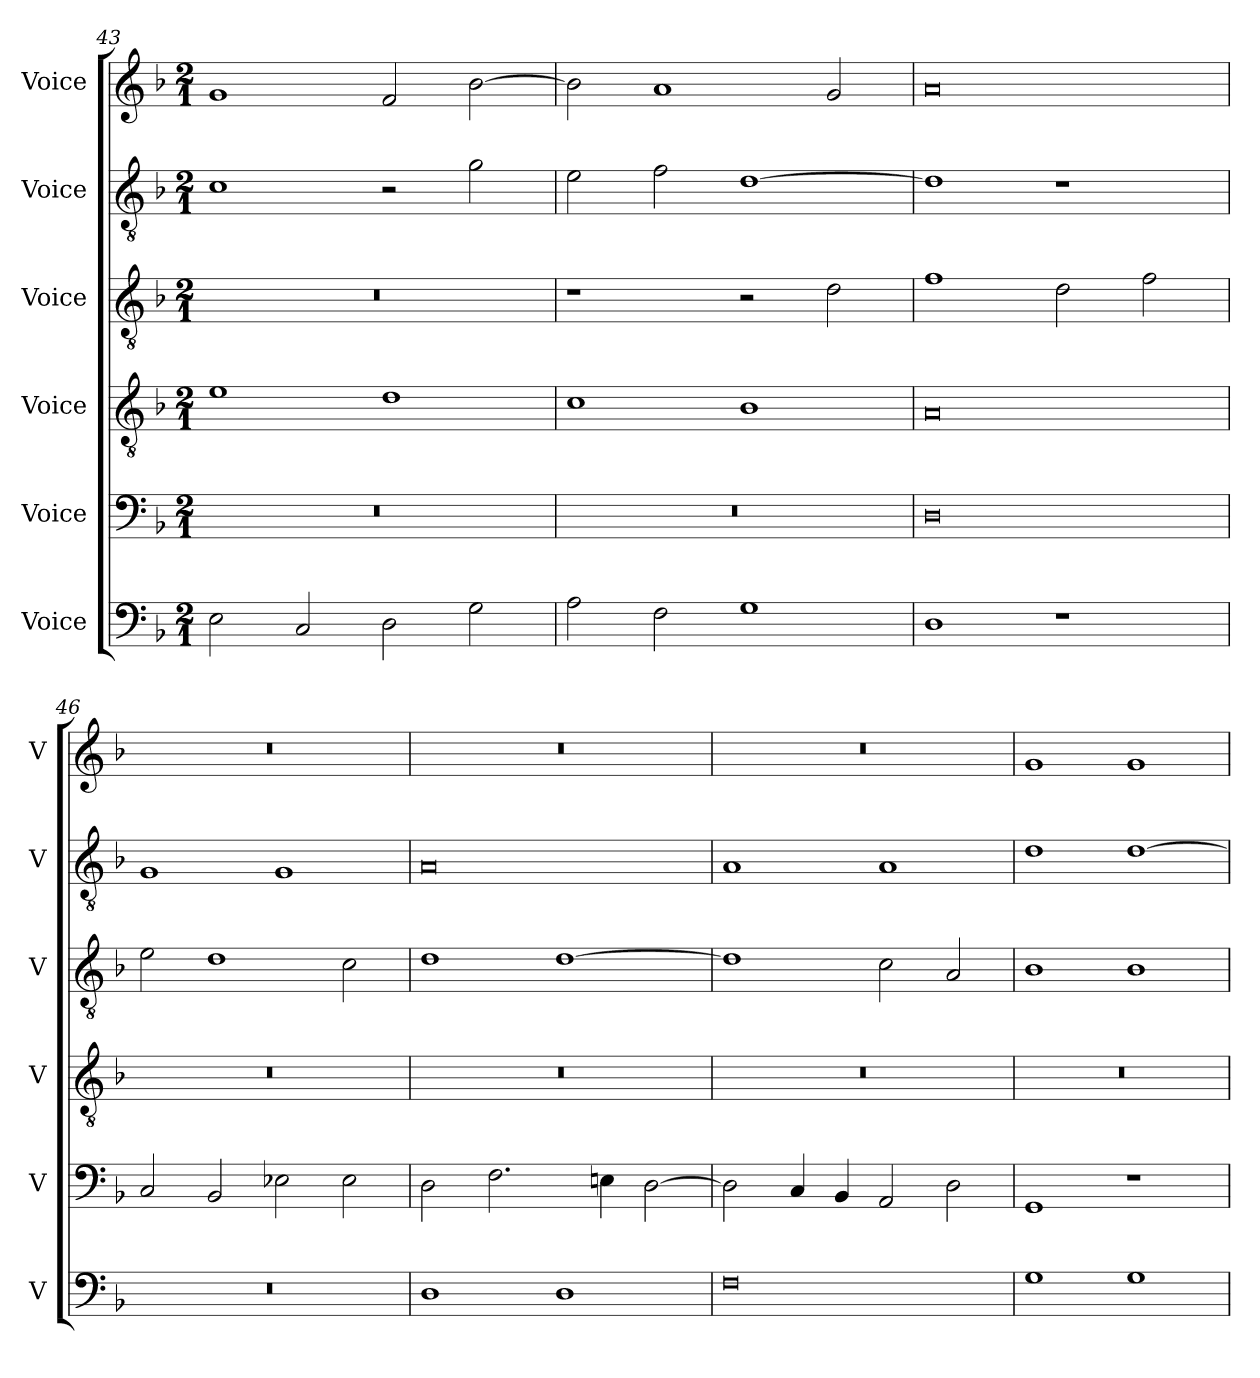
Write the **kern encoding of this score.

**kern	**kern	**kern	**kern	**kern	**kern
*part6	*part5	*part4	*part3	*part2	*part1
*staff6	*staff5	*staff4	*staff3	*staff2	*staff1
*I"Voice	*I"Voice	*I"Voice	*I"Voice	*I"Voice	*I"Voice
*I'V	*I'V	*I'V	*I'V	*I'V	*I'V
*clefF4	*clefF4	*clefGv2	*clefGv2	*clefGv2	*clefG2
*k[b-]	*k[b-]	*k[b-]	*k[b-]	*k[b-]	*k[b-]
*M2/1	*M2/1	*M2/1	*M2/1	*M2/1	*M2/1
=43	=43	=43	=43	=43	=43
2E\	0r	1e	0r	1c	1g
2C/	.	.	.	.	.
2D\	.	1d	.	2r	2f/
2G\	.	.	.	2g\	[2b-\
!!LO:PB:g=z
=44	=44	=44	=44	=44	=44
2A\	0r	1c	1r	2e\	2b-\]
2F\	.	.	.	2f\	1a
1G	.	1B-	2r	[1d	.
.	.	.	2d\	.	2g/
=45	=45	=45	=45	=45	=45
1D	0D	0A	1f	1d]	0a
1r	.	.	2d\	1r	.
.	.	.	2f\	.	.
=46	=46	=46	=46	=46	=46
0r	2C/	0r	2e\	1G	0r
.	2BB-/	.	1d	.	.
.	2E-X\	.	.	1G	.
.	2E-\	.	2c\	.	.
=47	=47	=47	=47	=47	=47
1D	2D\	0r	1d	0A	0r
.	2.F\	.	.	.	.
1D	.	.	[1d	.	.
.	4En\	.	.	.	.
.	[2D\	.	.	.	.
!!LO:LB:g=z
=48	=48	=48	=48	=48	=48
0F	2D\]	0r	1d]	1A	0r
.	4C/	.	.	.	.
.	4BB-/	.	.	.	.
.	2AA/	.	2c\	1A	.
.	2D\	.	2A/	.	.
=49	=49	=49	=49	=49	=49
1G	1GG	0r	1B-	1d	1g
1G	1r	.	1B-	[1d	1g
=	=	=	=	=	=
*-	*-	*-	*-	*-	*-
